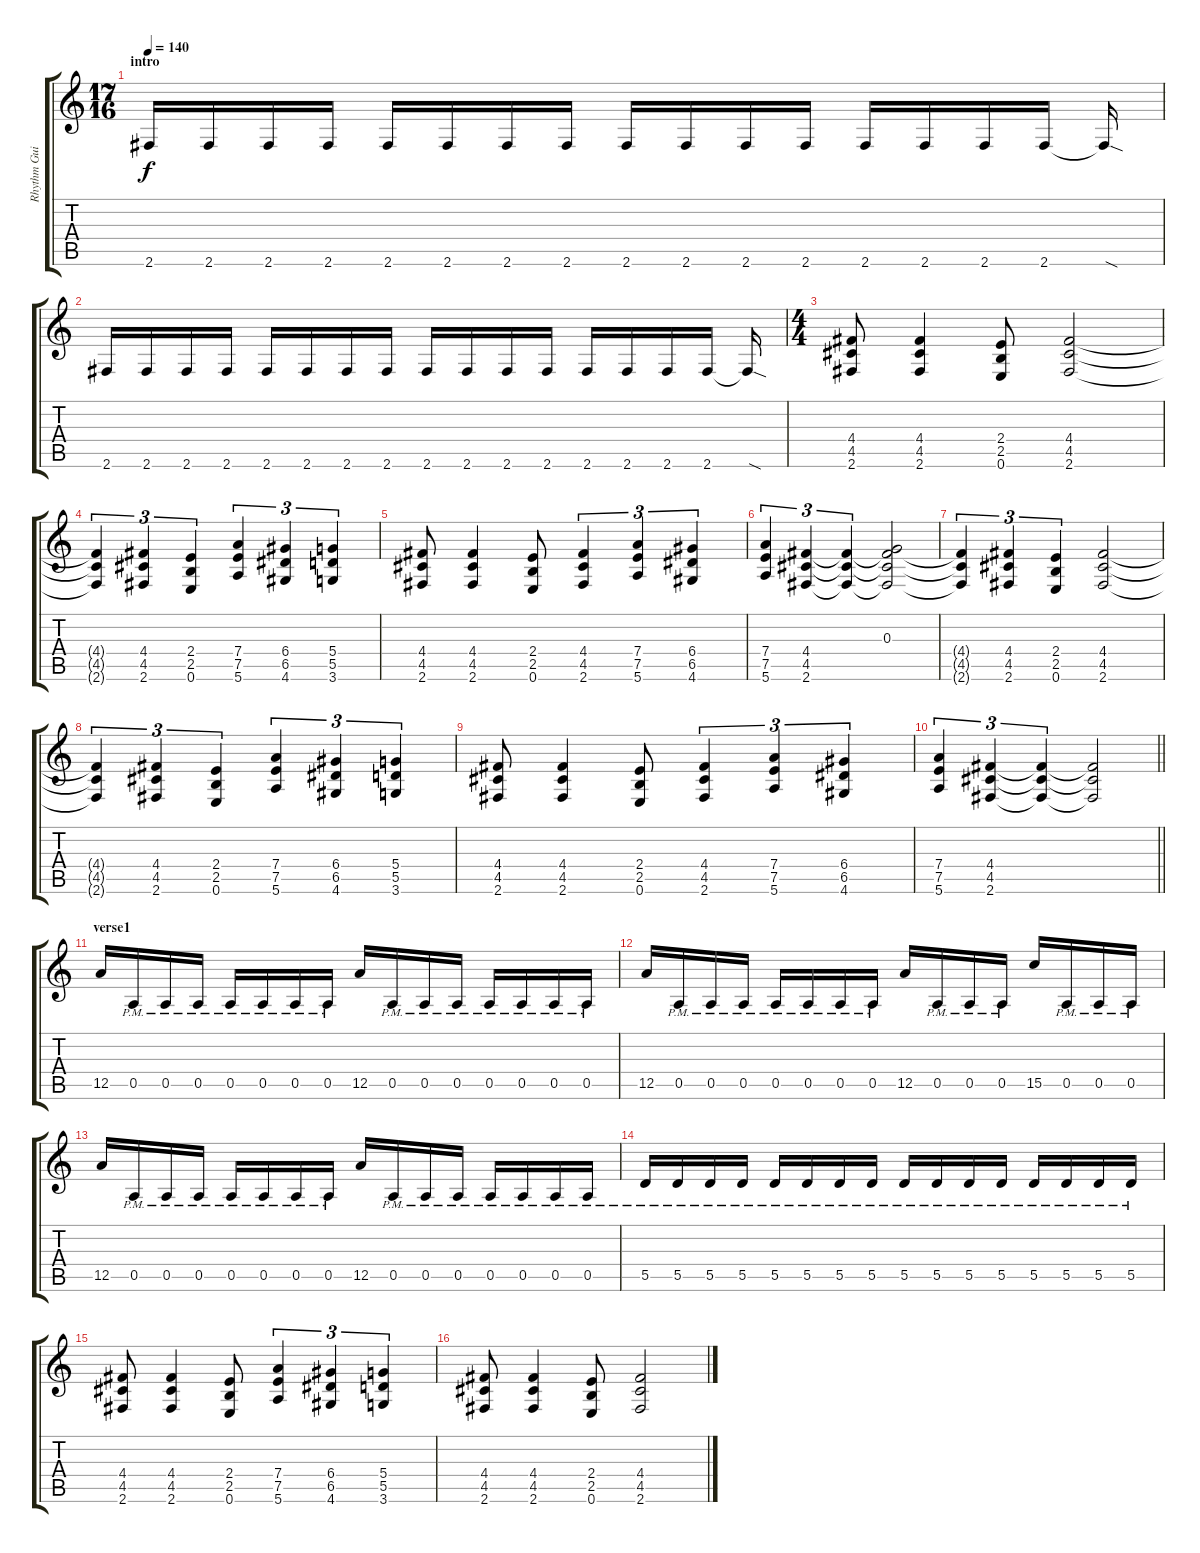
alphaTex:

\track ("Rhythm Guitar" "Rhythm Gui") {instrument distortionguitar}
\staff {score tabs}
\tuning (E4 B3 G3 D3 A2 E2) {hide}
\ts (17 16)
\section ("" "intro")
\tempo 140
\clef g2
\ks c
2.6.16{dy f instrument distortionguitar} 2.6.16 2.6.16 2.6.16 2.6.16 2.6.16 2.6.16 2.6.16 2.6.16 2.6.16 2.6.16 2.6.16 2.6.16 2.6.16 2.6.16 2.6.16 2.6{sod t}.16 |
2.6.16 2.6.16 2.6.16 2.6.16 2.6.16 2.6.16 2.6.16 2.6.16 2.6.16 2.6.16 2.6.16 2.6.16 2.6.16 2.6.16 2.6.16 2.6.16 2.6{sod t}.16 |
\ts (4 4)
(4.4 4.5 2.6).8 (4.4 4.5 2.6).4 (2.4 2.5 0.6).8 (4.4 4.5 2.6).2 |
(4.4{t} 4.5{t} 2.6{t}).4{tu (3 2)} (4.4 4.5 2.6).4{tu (3 2)} (2.4 2.5 0.6).4{tu (3 2)} (7.4 7.5 5.6).4{tu (3 2)} (6.4 6.5 4.6).4{tu (3 2)} (5.4 5.5 3.6).4{tu (3 2)} |
(4.4 4.5 2.6).8 (4.4 4.5 2.6).4 (2.4 2.5 0.6).8 (4.4 4.5 2.6).4{tu (3 2)} (7.4 7.5 5.6).4{tu (3 2)} (6.4 6.5 4.6).4{tu (3 2)} |
(7.4 7.5 5.6).4{tu (3 2)} (4.4 4.5 2.6).4{tu (3 2)} (4.4{t} 4.5{t} 2.6{t}).4{tu (3 2)} (0.3 4.4{t} 4.5{t} 2.6{t}).2 |
(4.4{t} 4.5{t} 2.6{t}).4{tu (3 2)} (4.4 4.5 2.6).4{tu (3 2)} (2.4 2.5 0.6).4{tu (3 2)} (4.4 4.5 2.6).2 |
(4.4{t} 4.5{t} 2.6{t}).4{tu (3 2)} (4.4 4.5 2.6).4{tu (3 2)} (2.4 2.5 0.6).4{tu (3 2)} (7.4 7.5 5.6).4{tu (3 2)} (6.4 6.5 4.6).4{tu (3 2)} (5.4 5.5 3.6).4{tu (3 2)} |
(4.4 4.5 2.6).8 (4.4 4.5 2.6).4 (2.4 2.5 0.6).8 (4.4 4.5 2.6).4{tu (3 2)} (7.4 7.5 5.6).4{tu (3 2)} (6.4 6.5 4.6).4{tu (3 2)} |
\barLineRight lightlight
(7.4 7.5 5.6).4{tu (3 2)} (4.4 4.5 2.6).4{tu (3 2)} (4.4{t} 4.5{t} 2.6{t}).4{tu (3 2)} (4.4{t} 4.5{t} 2.6{t}).2 |
\section ("" "verse1")
12.5.16 0.5{pm}.16 0.5{pm}.16 0.5{pm}.16 0.5{pm}.16 0.5{pm}.16 0.5{pm}.16 0.5{pm}.16 12.5.16 0.5{pm}.16 0.5{pm}.16 0.5{pm}.16 0.5{pm}.16 0.5{pm}.16 0.5{pm}.16 0.5{pm}.16 |
12.5.16 0.5{pm}.16 0.5{pm}.16 0.5{pm}.16 0.5{pm}.16 0.5{pm}.16 0.5{pm}.16 0.5{pm}.16 12.5.16 0.5{pm}.16 0.5{pm}.16 0.5{pm}.16 15.5.16 0.5{pm}.16 0.5{pm}.16 0.5{pm}.16 |
12.5.16 0.5{pm}.16 0.5{pm}.16 0.5{pm}.16 0.5{pm}.16 0.5{pm}.16 0.5{pm}.16 0.5{pm}.16 12.5.16 0.5{pm}.16 0.5{pm}.16 0.5{pm}.16 0.5{pm}.16 0.5{pm}.16 0.5{pm}.16 0.5{pm}.16 |
5.5{pm}.16 5.5{pm}.16 5.5{pm}.16 5.5{pm}.16 5.5{pm}.16 5.5{pm}.16 5.5{pm}.16 5.5{pm}.16 5.5{pm}.16 5.5{pm}.16 5.5{pm}.16 5.5{pm}.16 5.5{pm}.16 5.5{pm}.16 5.5{pm}.16 5.5{pm}.16 |
(4.4 4.5 2.6).8 (4.4 4.5 2.6).4 (2.4 2.5 0.6).8 (7.4 7.5 5.6).4{tu (3 2)} (6.4 6.5 4.6).4{tu (3 2)} (5.4 5.5 3.6).4{tu (3 2)} |
(4.4 4.5 2.6).8 (4.4 4.5 2.6).4 (2.4 2.5 0.6).8 (4.4 4.5 2.6).2
